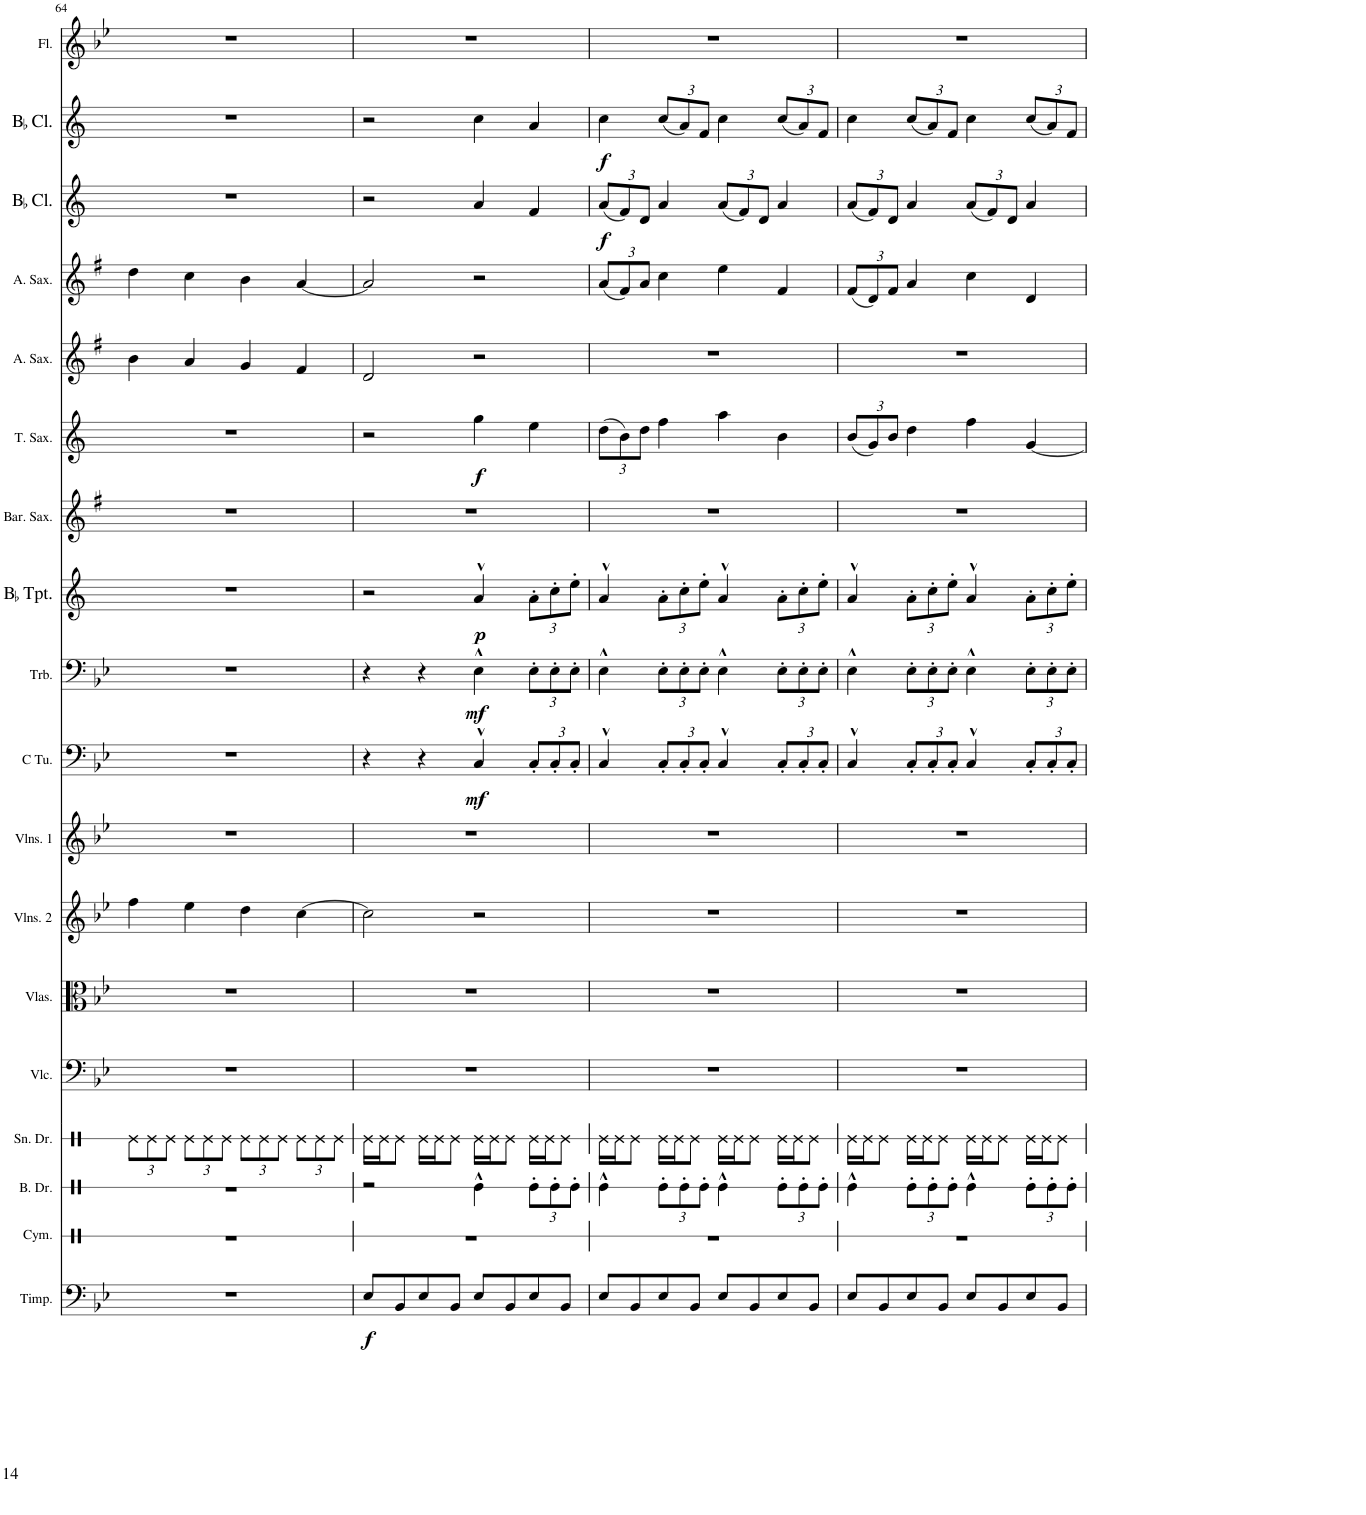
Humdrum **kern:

**kern	**dynam	**kern	**kern	**kern	**kern	**kern	**kern	**kern	**kern	**dynam	**kern	**dynam	**kern	**dynam	**kern	**kern	**dynam	**kern	**kern	**kern	**dynam	**kern	**dynam	**kern
*part18	*part18	*part17	*part16	*part15	*part14	*part13	*part12	*part11	*part10	*part10	*part9	*part9	*part8	*part8	*part7	*part6	*part6	*part5	*part4	*part3	*part3	*part2	*part2	*part1
*staff18	*staff18	*staff17	*staff16	*staff15	*staff14	*staff13	*staff12	*staff11	*staff10	*staff10	*staff9	*staff9	*staff8	*staff8	*staff7	*staff6	*staff6	*staff5	*staff4	*staff3	*staff3	*staff2	*staff2	*staff1
*I"Timpani	*	*I"Cymbal	*I"Bass Drum	*I"Snare Drum	*I"Violoncello	*I"Violas	*I"Violins 2	*I"Violins 1	*I"C Tuba	*	*I"Trombone	*	*I"BaccidentalFlat Trumpet	*	*I"Baritone Saxophone	*I"Tenor Saxophone	*	*I"Alto Saxophone	*I"Alto Saxophone	*I"BaccidentalFlat Clarinet	*	*I"BaccidentalFlat Clarinet	*	*I"Flute
*I'Timp.	*	*I'Cym.	*I'B. Dr.	*I'Sn. Dr.	*I'Vlc.	*I'Vlas.	*I'Vlns. 2	*I'Vlns. 1	*I'C Tu.	*	*I'Trb.	*	*I'BaccidentalFlat Tpt.	*	*I'Bar. Sax.	*I'T. Sax.	*	*I'A. Sax.	*I'A. Sax.	*I'BaccidentalFlat Cl.	*	*I'BaccidentalFlat Cl.	*	*I'Fl.
!!LO:PB:g=z
*clefF4	*	*clefX	*clefX	*clefX	*clefF4	*clefC3	*clefG2	*clefG2	*clefF4	*	*clefF4	*	*clefG2	*	*clefG2	*clefG2	*	*clefG2	*clefG2	*clefG2	*	*clefG2	*	*clefG2
*	*	*	*	*	*	*	*	*	*	*	*	*	*Trd1c2	*	*Trd12c21	*Trd8c14	*	*Trd5c9	*Trd5c9	*Trd1c2	*	*Trd1c2	*	*
*k[b-e-]	*	*k[]	*k[]	*k[]	*k[b-e-]	*k[b-e-]	*k[b-e-]	*k[b-e-]	*k[b-e-]	*	*k[b-e-]	*	*k[]	*	*k[f#]	*k[]	*	*k[f#]	*k[f#]	*k[]	*	*k[]	*	*k[b-e-]
*M4/4	*	*M4/4	*M4/4	*M4/4	*M4/4	*M4/4	*M4/4	*M4/4	*M4/4	*	*M4/4	*	*M4/4	*	*M4/4	*M4/4	*	*M4/4	*M4/4	*M4/4	*	*M4/4	*	*M4/4
*	*	*	*	*Xbrackettup	*	*	*	*	*	*	*	*	*	*	*	*	*	*	*	*	*	*	*	*
=64	=64	=64	=64	=64	=64	=64	=64	=64	=64	=64	=64	=64	=64	=64	=64	=64	=64	=64	=64	=64	=64	=64	=64	=64
1r	.	1r	1r	12Re\L	1r	1r	4ff\	1r	1r	.	1r	.	1r	.	1r	1r	.	4b\	4dd\	1r	.	1r	.	1r
.	.	.	.	12Re\	.	.	.	.	.	.	.	.	.	.	.	.	.	.	.	.	.	.	.	.
.	.	.	.	12Re\J	.	.	.	.	.	.	.	.	.	.	.	.	.	.	.	.	.	.	.	.
.	.	.	.	12Re\L	.	.	4ee-\	.	.	.	.	.	.	.	.	.	.	4a/	4cc\	.	.	.	.	.
.	.	.	.	12Re\	.	.	.	.	.	.	.	.	.	.	.	.	.	.	.	.	.	.	.	.
.	.	.	.	12Re\J	.	.	.	.	.	.	.	.	.	.	.	.	.	.	.	.	.	.	.	.
.	.	.	.	12Re\L	.	.	4dd\	.	.	.	.	.	.	.	.	.	.	4g/	4b\	.	.	.	.	.
.	.	.	.	12Re\	.	.	.	.	.	.	.	.	.	.	.	.	.	.	.	.	.	.	.	.
.	.	.	.	12Re\J	.	.	.	.	.	.	.	.	.	.	.	.	.	.	.	.	.	.	.	.
.	.	.	.	12Re\L	.	.	[4cc\	.	.	.	.	.	.	.	.	.	.	4f#/	[4a/	.	.	.	.	.
.	.	.	.	12Re\	.	.	.	.	.	.	.	.	.	.	.	.	.	.	.	.	.	.	.	.
.	.	.	.	12Re\J	.	.	.	.	.	.	.	.	.	.	.	.	.	.	.	.	.	.	.	.
=65	=65	=65	=65	=65	=65	=65	=65	=65	=65	=65	=65	=65	=65	=65	=65	=65	=65	=65	=65	=65	=65	=65	=65	=65
!	!LO:DY:b	!	!	!	!	!	!	!	!	!	!	!	!	!	!	!	!	!	!	!	!	!	!	!
8E-/L	f	1r	2r	16Re\LL	1r	1r	2cc\]	1r	4r	.	4r	.	2r	.	1r	2r	.	2d/	2a/]	2r	.	2r	.	1r
.	.	.	.	16Re\J	.	.	.	.	.	.	.	.	.	.	.	.	.	.	.	.	.	.	.	.
8BB-/	.	.	.	8Re\J	.	.	.	.	.	.	.	.	.	.	.	.	.	.	.	.	.	.	.	.
8E-/	.	.	.	16Re\LL	.	.	.	.	4r	.	4r	.	.	.	.	.	.	.	.	.	.	.	.	.
.	.	.	.	16Re\J	.	.	.	.	.	.	.	.	.	.	.	.	.	.	.	.	.	.	.	.
8BB-/J	.	.	.	8Re\J	.	.	.	.	.	.	.	.	.	.	.	.	.	.	.	.	.	.	.	.
!	!	!	!	!	!	!	!	!	!	!LO:DY:b	!	!LO:DY:b	!	!LO:DY:b	!	!	!LO:DY:b	!	!	!	!	!	!	!
8E-/L	.	.	4Re^^\	16Re\LL	.	.	2r	.	4C^^/	mf	4E-^^\	mf	4a^^/	p	.	4gg\	f	2r	2r	4a/	.	4cc\	.	.
.	.	.	.	16Re\J	.	.	.	.	.	.	.	.	.	.	.	.	.	.	.	.	.	.	.	.
8BB-/	.	.	.	8Re\J	.	.	.	.	.	.	.	.	.	.	.	.	.	.	.	.	.	.	.	.
*	*	*	*Xbrackettup	*	*	*	*	*	*Xbrackettup	*	*Xbrackettup	*	*Xbrackettup	*	*	*	*	*	*	*	*	*	*	*
8E-/	.	.	12Re'\L	16Re\LL	.	.	.	.	12C'/L	.	12E-'\L	.	12a'\L	.	.	4ee\	.	.	.	4f/	.	4a/	.	.
.	.	.	.	16Re\J	.	.	.	.	.	.	.	.	.	.	.	.	.	.	.	.	.	.	.	.
.	.	.	12Re'\	.	.	.	.	.	12C'/	.	12E-'\	.	12cc'\	.	.	.	.	.	.	.	.	.	.	.
8BB-/J	.	.	.	8Re\J	.	.	.	.	.	.	.	.	.	.	.	.	.	.	.	.	.	.	.	.
.	.	.	12Re'\J	.	.	.	.	.	12C'/J	.	12E-'\J	.	12ee'\J	.	.	.	.	.	.	.	.	.	.	.
=66	=66	=66	=66	=66	=66	=66	=66	=66	=66	=66	=66	=66	=66	=66	=66	=66	=66	=66	=66	=66	=66	=66	=66	=66
*	*	*	*	*	*	*	*	*	*	*	*	*	*	*	*	*Xbrackettup	*	*	*Xbrackettup	*Xbrackettup	*	*	*	*
!	!	!	!	!	!	!	!	!	!	!	!	!	!	!	!	!	!	!	!	!	!LO:DY:b	!	!LO:DY:b	!
8E-/L	.	1r	4Re^^\	16Re\LL	1r	1r	1r	1r	4C^^/	.	4E-^^\	.	4a^^/	.	1r	(12dd\L	.	1r	(12a/L	(12a/L	f	4cc\	f	1r
.	.	.	.	16Re\J	.	.	.	.	.	.	.	.	.	.	.	.	.	.	.	.	.	.	.	.
.	.	.	.	.	.	.	.	.	.	.	.	.	.	.	.	12b\)	.	.	12f#/)	12f/)	.	.	.	.
8BB-/	.	.	.	8Re\J	.	.	.	.	.	.	.	.	.	.	.	.	.	.	.	.	.	.	.	.
.	.	.	.	.	.	.	.	.	.	.	.	.	.	.	.	12dd\J	.	.	12a/J	12d/J	.	.	.	.
*	*	*	*	*	*	*	*	*	*	*	*	*	*	*	*	*	*	*	*	*	*	*Xbrackettup	*	*
8E-/	.	.	12Re'\L	16Re\LL	.	.	.	.	12C'/L	.	12E-'\L	.	12a'\L	.	.	4ff\	.	.	4cc\	4a/	.	(12cc/L	.	.
.	.	.	.	16Re\J	.	.	.	.	.	.	.	.	.	.	.	.	.	.	.	.	.	.	.	.
.	.	.	12Re'\	.	.	.	.	.	12C'/	.	12E-'\	.	12cc'\	.	.	.	.	.	.	.	.	12a/)	.	.
8BB-/J	.	.	.	8Re\J	.	.	.	.	.	.	.	.	.	.	.	.	.	.	.	.	.	.	.	.
.	.	.	12Re'\J	.	.	.	.	.	12C'/J	.	12E-'\J	.	12ee'\J	.	.	.	.	.	.	.	.	12f/J	.	.
8E-/L	.	.	4Re^^\	16Re\LL	.	.	.	.	4C^^/	.	4E-^^\	.	4a^^/	.	.	4aa\	.	.	4ee\	(12a/L	.	4cc\	.	.
.	.	.	.	16Re\J	.	.	.	.	.	.	.	.	.	.	.	.	.	.	.	.	.	.	.	.
.	.	.	.	.	.	.	.	.	.	.	.	.	.	.	.	.	.	.	.	12f/)	.	.	.	.
8BB-/	.	.	.	8Re\J	.	.	.	.	.	.	.	.	.	.	.	.	.	.	.	.	.	.	.	.
.	.	.	.	.	.	.	.	.	.	.	.	.	.	.	.	.	.	.	.	12d/J	.	.	.	.
8E-/	.	.	12Re'\L	16Re\LL	.	.	.	.	12C'/L	.	12E-'\L	.	12a'\L	.	.	4b\	.	.	4f#/	4a/	.	(12cc/L	.	.
.	.	.	.	16Re\J	.	.	.	.	.	.	.	.	.	.	.	.	.	.	.	.	.	.	.	.
.	.	.	12Re'\	.	.	.	.	.	12C'/	.	12E-'\	.	12cc'\	.	.	.	.	.	.	.	.	12a/)	.	.
8BB-/J	.	.	.	8Re\J	.	.	.	.	.	.	.	.	.	.	.	.	.	.	.	.	.	.	.	.
.	.	.	12Re'\J	.	.	.	.	.	12C'/J	.	12E-'\J	.	12ee'\J	.	.	.	.	.	.	.	.	12f/J	.	.
=67	=67	=67	=67	=67	=67	=67	=67	=67	=67	=67	=67	=67	=67	=67	=67	=67	=67	=67	=67	=67	=67	=67	=67	=67
!	!LO:HP:b	!	!	!	!	!	!	!	!	!	!	!	!	!	!	!	!	!	!	!	!	!	!	!
8E-/L	<	1r	4Re^^\	16Re\LL	1r	1r	1r	1r	4C^^/	.	4E-^^\	.	4a^^/	.	1r	(12b/L	.	1r	(12f#/L	(12a/L	.	4cc\	.	1r
.	.	.	.	16Re\J	.	.	.	.	.	.	.	.	.	.	.	.	.	.	.	.	.	.	.	.
.	.	.	.	.	.	.	.	.	.	.	.	.	.	.	.	12g/)	.	.	12d/)	12f/)	.	.	.	.
8BB-/	.	.	.	8Re\J	.	.	.	.	.	.	.	.	.	.	.	.	.	.	.	.	.	.	.	.
.	.	.	.	.	.	.	.	.	.	.	.	.	.	.	.	12b/J	.	.	12f#/J	12d/J	.	.	.	.
8E-/	.	.	12Re'\L	16Re\LL	.	.	.	.	12C'/L	.	12E-'\L	.	12a'\L	.	.	4dd\	.	.	4a/	4a/	.	(12cc/L	.	.
.	.	.	.	16Re\J	.	.	.	.	.	.	.	.	.	.	.	.	.	.	.	.	.	.	.	.
.	.	.	12Re'\	.	.	.	.	.	12C'/	.	12E-'\	.	12cc'\	.	.	.	.	.	.	.	.	12a/)	.	.
8BB-/J	.	.	.	8Re\J	.	.	.	.	.	.	.	.	.	.	.	.	.	.	.	.	.	.	.	.
.	.	.	12Re'\J	.	.	.	.	.	12C'/J	.	12E-'\J	.	12ee'\J	.	.	.	.	.	.	.	.	12f/J	.	.
8E-/L	.	.	4Re^^\	16Re\LL	.	.	.	.	4C^^/	.	4E-^^\	.	4a^^/	.	.	4ff\	.	.	4cc\	(12a/L	.	4cc\	.	.
.	.	.	.	16Re\J	.	.	.	.	.	.	.	.	.	.	.	.	.	.	.	.	.	.	.	.
.	.	.	.	.	.	.	.	.	.	.	.	.	.	.	.	.	.	.	.	12f/)	.	.	.	.
8BB-/	.	.	.	8Re\J	.	.	.	.	.	.	.	.	.	.	.	.	.	.	.	.	.	.	.	.
.	.	.	.	.	.	.	.	.	.	.	.	.	.	.	.	.	.	.	.	12d/J	.	.	.	.
8E-/	.	.	12Re'\L	16Re\LL	.	.	.	.	12C'/L	.	12E-'\L	.	12a'\L	.	.	[4g/	.	.	4d/	4a/	.	(12cc/L	.	.
.	.	.	.	16Re\J	.	.	.	.	.	.	.	.	.	.	.	.	.	.	.	.	.	.	.	.
.	.	.	12Re'\	.	.	.	.	.	12C'/	.	12E-'\	.	12cc'\	.	.	.	.	.	.	.	.	12a/)	.	.
8BB-/J	.	.	.	8Re\J	.	.	.	.	.	.	.	.	.	.	.	.	.	.	.	.	.	.	.	.
.	.	.	12Re'\J	.	.	.	.	.	12C'/J	.	12E-'\J	.	12ee'\J	.	.	.	.	.	.	.	.	12f/J	.	.
.	[	.	.	.	.	.	.	.	.	.	.	.	.	.	.	.	.	.	.	.	.	.	.	.
=	=	=	=	=	=	=	=	=	=	=	=	=	=	=	=	=	=	=	=	=	=	=	=	=
*-	*-	*-	*-	*-	*-	*-	*-	*-	*-	*-	*-	*-	*-	*-	*-	*-	*-	*-	*-	*-	*-	*-	*-	*-
